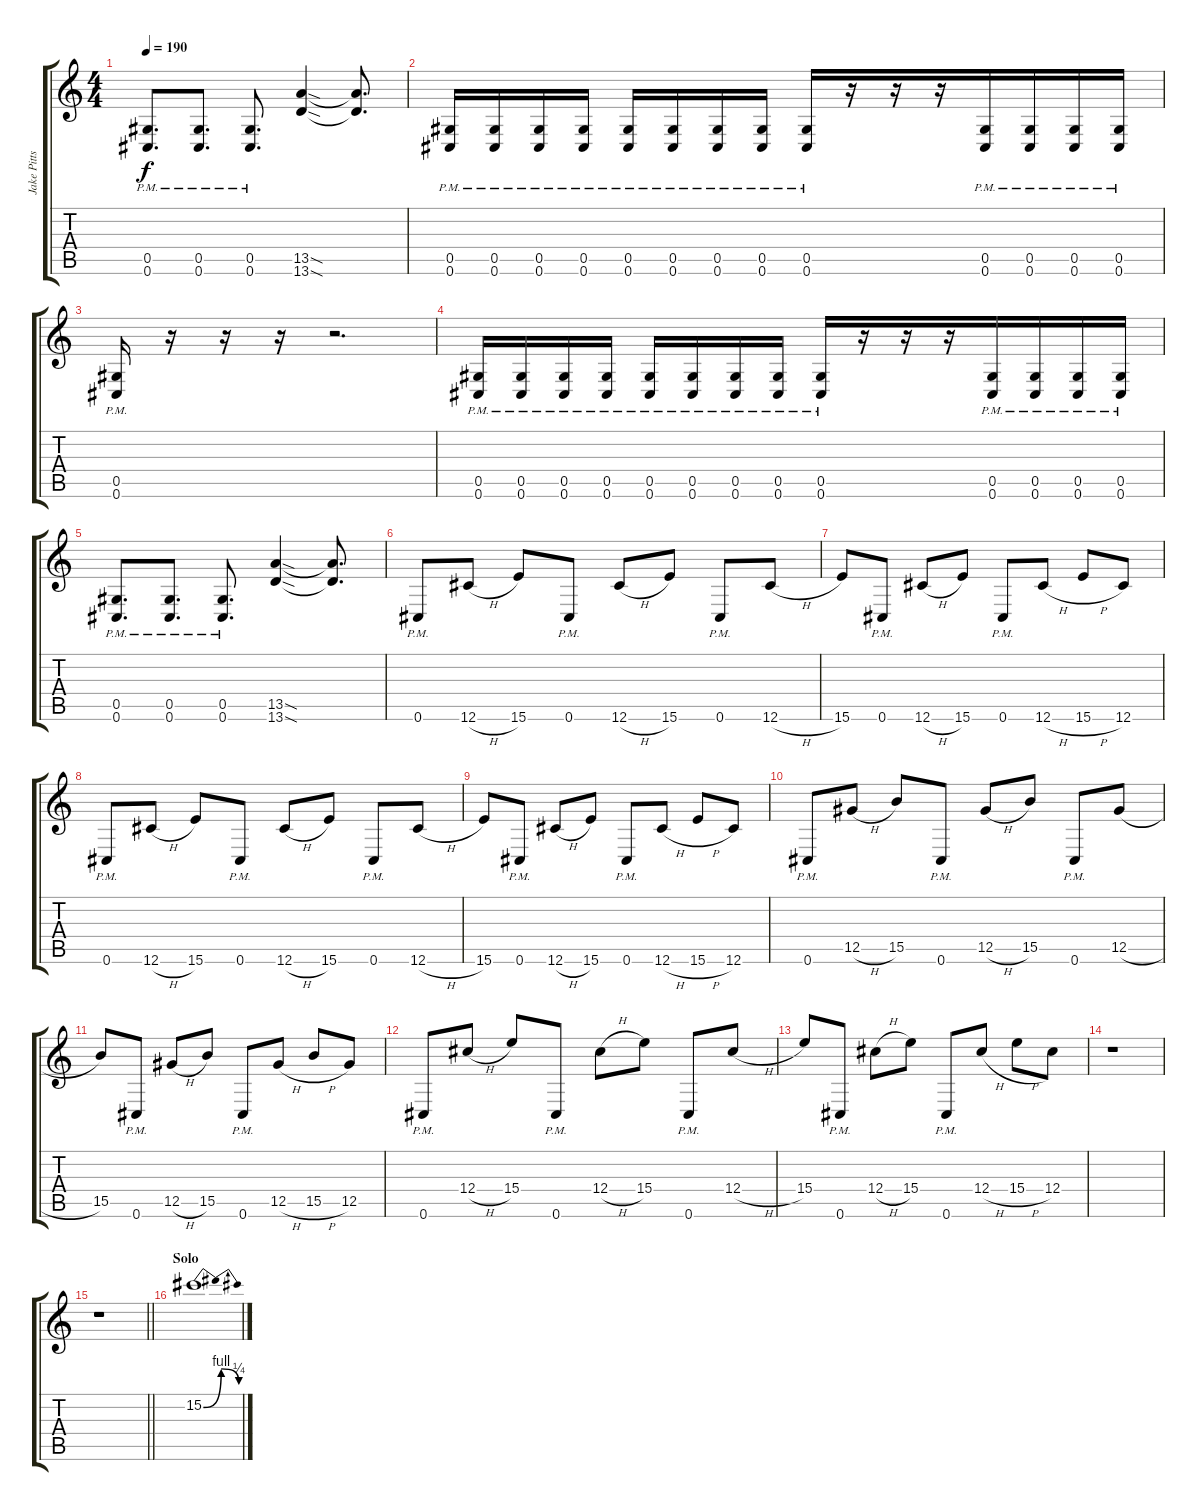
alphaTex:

\track ("Jake Pitts(Solo)" "Jake Pitts") {instrument distortionguitar}
\staff {score tabs}
\tuning (Eb4 Bb3 Gb3 Db3 Ab2 Db2) {hide}
\ts (4 4)
\tempo 190
\clef g2
\ks c
(0.5{pm} 0.6{pm}).8{d dy f} (0.5{pm} 0.6{pm}).8{d} (0.5{pm} 0.6{pm}).8{d} (13.5{sod} 13.6{sod}).4 (13.5{t} 13.6{t}).8{d} |
(0.5{pm} 0.6{pm}).16 (0.5{pm} 0.6{pm}).16{beam merge} (0.5{pm} 0.6{pm}).16 (0.5{pm} 0.6{pm}).16 (0.5{pm} 0.6{pm}).16 (0.5{pm} 0.6{pm}).16 (0.5{pm} 0.6{pm}).16 (0.5{pm} 0.6{pm}).16 (0.5{pm} 0.6{pm}).16{beam merge} r.16 r.16 r.16 (0.5{pm} 0.6{pm}).16 (0.5{pm} 0.6{pm}).16 (0.5{pm} 0.6{pm}).16 (0.5{pm} 0.6{pm}).16 |
(0.5{pm} 0.6{pm}).16 r.16 r.16 r.16{beam merge} r.2{d} |
(0.5{pm} 0.6{pm}).16 (0.5{pm} 0.6{pm}).16{beam merge} (0.5{pm} 0.6{pm}).16 (0.5{pm} 0.6{pm}).16 (0.5{pm} 0.6{pm}).16 (0.5{pm} 0.6{pm}).16 (0.5{pm} 0.6{pm}).16 (0.5{pm} 0.6{pm}).16 (0.5{pm} 0.6{pm}).16{beam merge} r.16 r.16 r.16 (0.5{pm} 0.6{pm}).16 (0.5{pm} 0.6{pm}).16 (0.5{pm} 0.6{pm}).16 (0.5{pm} 0.6{pm}).16 |
(0.5{pm} 0.6{pm}).8{d} (0.5{pm} 0.6{pm}).8{d} (0.5{pm} 0.6{pm}).8{d} (13.5{sod} 13.6{sod}).4 (13.5{t} 13.6{t}).8{d} |
0.6{pm}.8 12.6{h}.8 15.6.8 0.6{pm}.8 12.6{h}.8 15.6.8 0.6{pm}.8 12.6{h}.8 |
15.6.8 0.6{pm}.8 12.6{h}.8 15.6.8 0.6{pm}.8 12.6{h}.8 15.6{h}.8 12.6.8 |
0.6{pm}.8 12.6{h}.8 15.6.8 0.6{pm}.8 12.6{h}.8 15.6.8 0.6{pm}.8 12.6{h}.8 |
15.6.8 0.6{pm}.8 12.6{h}.8 15.6.8 0.6{pm}.8 12.6{h}.8 15.6{h}.8 12.6.8 |
0.6{pm}.8 12.5{h}.8 15.5.8 0.6{pm}.8 12.5{h}.8 15.5.8 0.6{pm}.8 12.5{h}.8 |
15.5.8 0.6{pm}.8 12.5{h}.8 15.5.8 0.6{pm}.8 12.5{h}.8 15.5{h}.8 12.5.8 |
0.6{pm}.8 12.4{h}.8 15.4.8 0.6{pm}.8 12.4{h}.8 15.4.8 0.6{pm}.8 12.4{h}.8 |
15.4.8 0.6{pm}.8 12.4{h}.8 15.4.8 0.6{pm}.8 12.4{h}.8 15.4{h}.8 12.4.8 |
r.1 |
\barLineRight lightlight
r.1 |
\section ("" "Solo")
15.2{be (bendrelease 0 0 45 4 45 4 60 1)}.1
